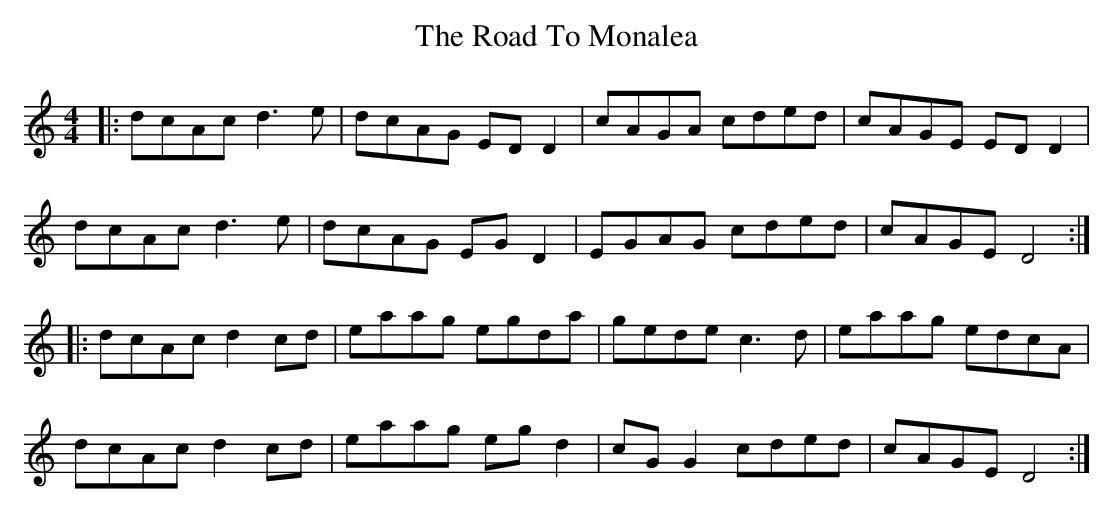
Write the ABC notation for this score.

X:1
T: The Road To Monalea
M: 4/4
L: 1/8
K: Ddor
|:dcAc d3e|dcAG EDD2|cAGA cded|cAGE EDD2|
dcAc d3e|dcAG EGD2|EGAG cded|cAGE D4:|
|:dcAc d2cd|eaag egda|gede c3d|eaag edcA|
dcAc d2cd|eaag egd2|cGG2 cded|cAGE D4:|
